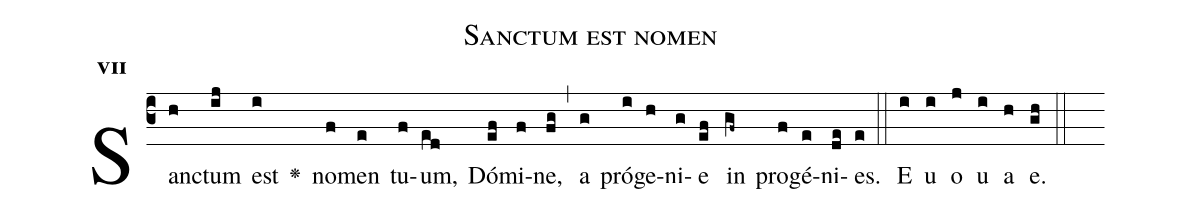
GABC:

name:Sanctum est nomen;
office-part:Antiphona;
mode:7;
%%
initial-style: 1;
name: Sanctum est nomen;
book: CAO 4766/Journal of the plainsong & medieval music society 1980 ;
occasion: Psalterium Hebdomada III Dominica;
office-part: Vesperae I Ant E ;
user-notes: ;
commentary: ;
annotation: 7c;
centering-scheme: english;
fontsize: 12;
font: OFLSortsMillGoudy;
height: 11;
width: 4.5;
%%
(c3)San(h)ctum(ij) est(i) <v>\greheightstar</v>() no(f)men(e) tu(f)um,(ed) Dó(ef)mi(f)ne,(fg) (,) a(g) pró(i)ge(h)ni(g)e(ef) in(gf~) pro(f)gé(e)ni(de)es.(e) (::)
E(i) u(i) o(j) u(i) a(h) e.(gh) (::)
